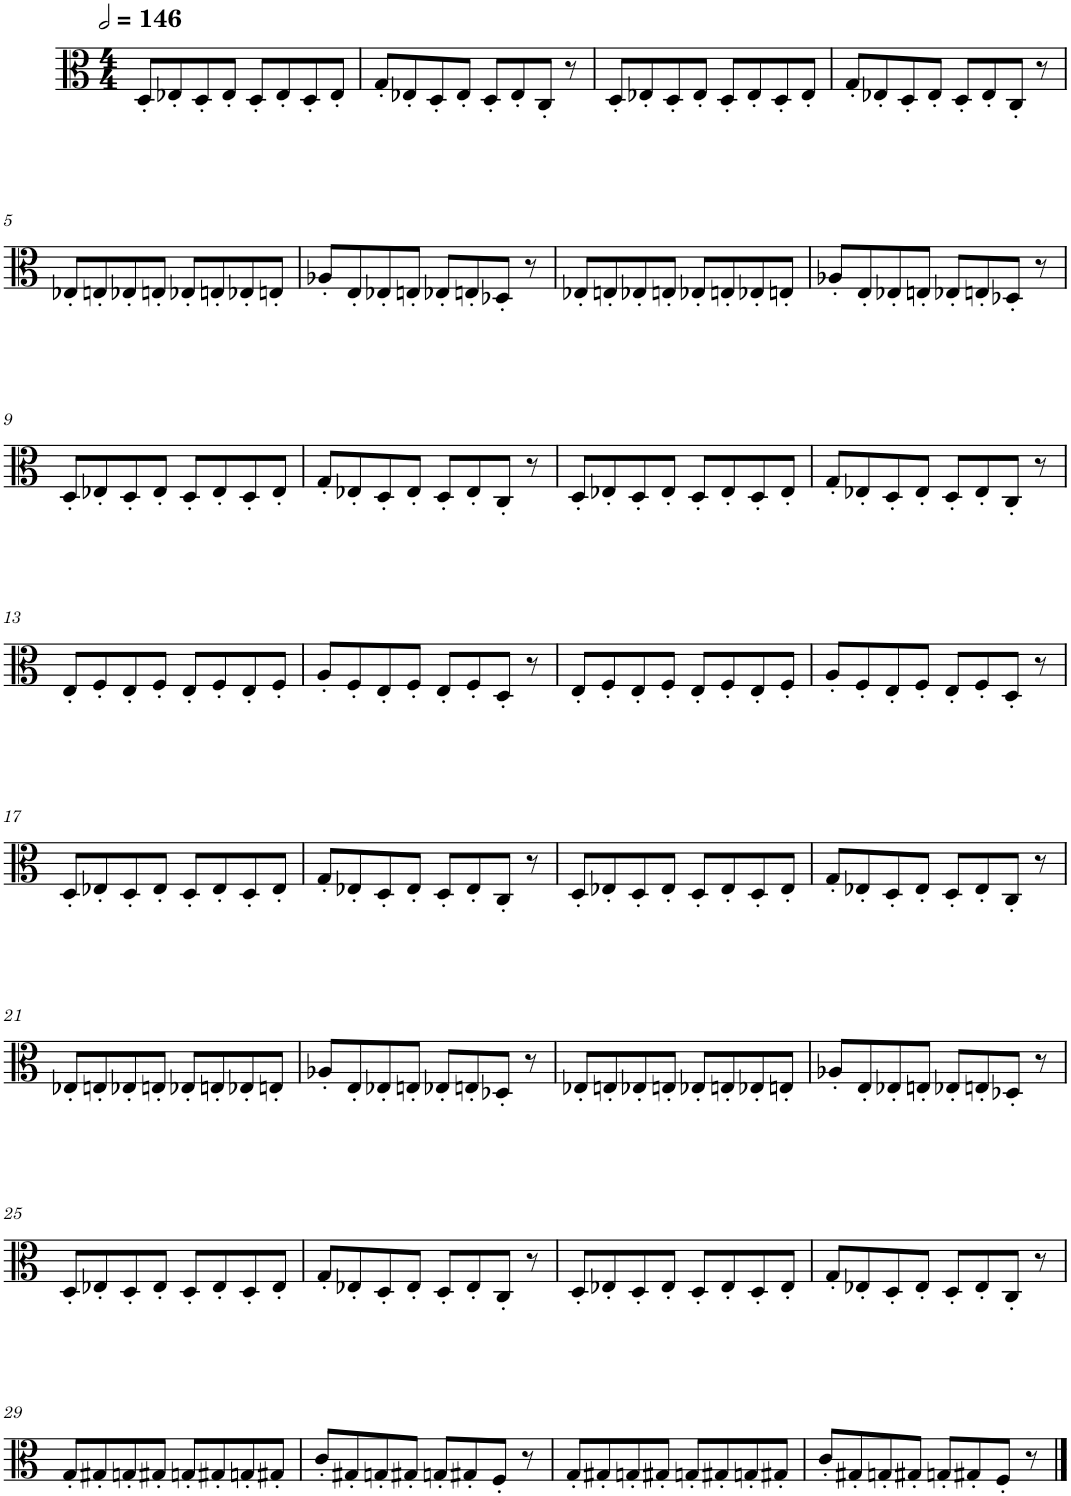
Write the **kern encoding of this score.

**kern
*part1
*staff1
*I"Viola
*I'Vla.
*clefC3
*k[]
*M4/4
*MM292
=1
8D'/L
8E-X'/
8D'/
8E-'/J
8D'/L
8E-'/
8D'/
8E-'/J
=2
8G'/L
8E-X'/
8D'/
8E-'/J
8D'/L
8E-'/
8C'/J
8r
=3
8D'/L
8E-X'/
8D'/
8E-'/J
8D'/L
8E-'/
8D'/
8E-'/J
=4
8G'/L
8E-X'/
8D'/
8E-'/J
8D'/L
8E-'/
8C'/J
8r
!!LO:LB:g=z
=5
8E-X'/L
8En'/
8E-X'/
8En'/J
8E-X'/L
8En'/
8E-X'/
8En'/J
=6
8A-X'/L
8E'/
8E-X'/
8En'/J
8E-X'/L
8En'/
8D-X'/J
8r
=7
8E-X'/L
8En'/
8E-X'/
8En'/J
8E-X'/L
8En'/
8E-X'/
8En'/J
=8
8A-X'/L
8E'/
8E-X'/
8En'/J
8E-X'/L
8En'/
8D-X'/J
8r
!!LO:LB:g=z
=9
8D'/L
8E-X'/
8D'/
8E-'/J
8D'/L
8E-'/
8D'/
8E-'/J
=10
8G'/L
8E-X'/
8D'/
8E-'/J
8D'/L
8E-'/
8C'/J
8r
=11
8D'/L
8E-X'/
8D'/
8E-'/J
8D'/L
8E-'/
8D'/
8E-'/J
=12
8G'/L
8E-X'/
8D'/
8E-'/J
8D'/L
8E-'/
8C'/J
8r
!!LO:LB:g=z
=13
8E'/L
8F'/
8E'/
8F'/J
8E'/L
8F'/
8E'/
8F'/J
=14
8A'/L
8F'/
8E'/
8F'/J
8E'/L
8F'/
8D'/J
8r
=15
8E'/L
8F'/
8E'/
8F'/J
8E'/L
8F'/
8E'/
8F'/J
=16
8A'/L
8F'/
8E'/
8F'/J
8E'/L
8F'/
8D'/J
8r
!!LO:LB:g=z
=17
8D'/L
8E-X'/
8D'/
8E-'/J
8D'/L
8E-'/
8D'/
8E-'/J
=18
8G'/L
8E-X'/
8D'/
8E-'/J
8D'/L
8E-'/
8C'/J
8r
=19
8D'/L
8E-X'/
8D'/
8E-'/J
8D'/L
8E-'/
8D'/
8E-'/J
=20
8G'/L
8E-X'/
8D'/
8E-'/J
8D'/L
8E-'/
8C'/J
8r
!!LO:LB:g=z
=21
8E-X'/L
8En'/
8E-X'/
8En'/J
8E-X'/L
8En'/
8E-X'/
8En'/J
=22
8A-X'/L
8E'/
8E-X'/
8En'/J
8E-X'/L
8En'/
8D-X'/J
8r
=23
8E-X'/L
8En'/
8E-X'/
8En'/J
8E-X'/L
8En'/
8E-X'/
8En'/J
=24
8A-X'/L
8E'/
8E-X'/
8En'/J
8E-X'/L
8En'/
8D-X'/J
8r
!!LO:LB:g=z
=25
8D'/L
8E-X'/
8D'/
8E-'/J
8D'/L
8E-'/
8D'/
8E-'/J
=26
8G'/L
8E-X'/
8D'/
8E-'/J
8D'/L
8E-'/
8C'/J
8r
=27
8D'/L
8E-X'/
8D'/
8E-'/J
8D'/L
8E-'/
8D'/
8E-'/J
=28
8G'/L
8E-X'/
8D'/
8E-'/J
8D'/L
8E-'/
8C'/J
8r
!!LO:LB:g=z
=29
8G'/L
8G#X'/
8Gn'/
8G#X'/J
8Gn'/L
8G#X'/
8Gn'/
8G#X'/J
=30
8c'/L
8G#X'/
8Gn'/
8G#X'/J
8Gn'/L
8G#X'/
8F'/J
8r
=31
8G'/L
8G#X'/
8Gn'/
8G#X'/J
8Gn'/L
8G#X'/
8Gn'/
8G#X'/J
=32
8c'/L
8G#X'/
8Gn'/
8G#X'/J
8Gn'/L
8G#X'/
8F'/J
8r
==
*-
